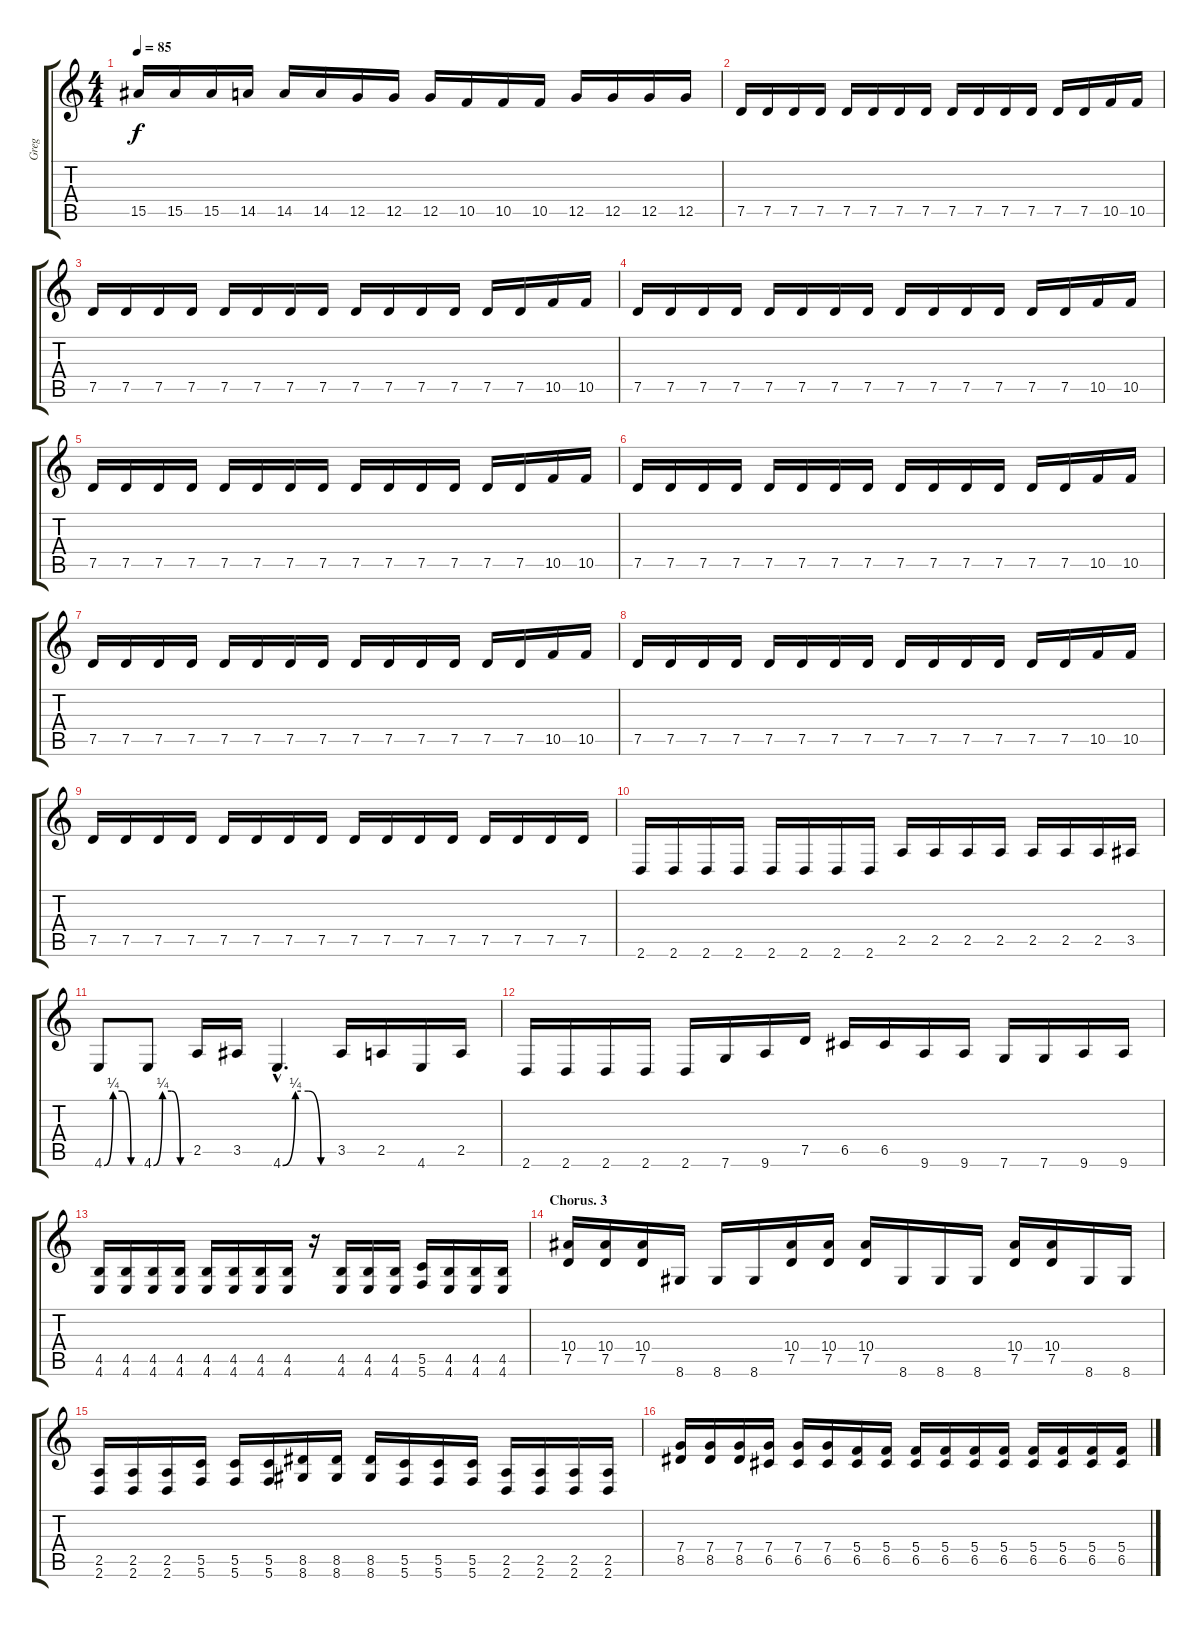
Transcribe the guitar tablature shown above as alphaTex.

\track ("Greg" "Greg") {instrument distortionguitar}
\staff {score tabs}
\tuning (D4 A3 F3 C3 G2 C2) {hide}
\ts (4 4)
\tempo 85
\clef g2
\ks c
15.5.16{dy f} 15.5.16 15.5.16 14.5.16 14.5.16 14.5.16 12.5.16 12.5.16 12.5.16 10.5.16 10.5.16 10.5.16 12.5.16 12.5.16 12.5.16 12.5.16 |
7.5.16 7.5.16 7.5.16 7.5.16 7.5.16 7.5.16 7.5.16 7.5.16 7.5.16 7.5.16 7.5.16 7.5.16 7.5.16 7.5.16 10.5.16 10.5.16 |
7.5.16 7.5.16 7.5.16 7.5.16 7.5.16 7.5.16 7.5.16 7.5.16 7.5.16 7.5.16 7.5.16 7.5.16 7.5.16 7.5.16 10.5.16 10.5.16 |
7.5.16 7.5.16 7.5.16 7.5.16 7.5.16 7.5.16 7.5.16 7.5.16 7.5.16 7.5.16 7.5.16 7.5.16 7.5.16 7.5.16 10.5.16 10.5.16 |
7.5.16 7.5.16 7.5.16 7.5.16 7.5.16 7.5.16 7.5.16 7.5.16 7.5.16 7.5.16 7.5.16 7.5.16 7.5.16 7.5.16 10.5.16 10.5.16 |
7.5.16 7.5.16 7.5.16 7.5.16 7.5.16 7.5.16 7.5.16 7.5.16 7.5.16 7.5.16 7.5.16 7.5.16 7.5.16 7.5.16 10.5.16 10.5.16 |
7.5.16 7.5.16 7.5.16 7.5.16 7.5.16 7.5.16 7.5.16 7.5.16 7.5.16 7.5.16 7.5.16 7.5.16 7.5.16 7.5.16 10.5.16 10.5.16 |
7.5.16 7.5.16 7.5.16 7.5.16 7.5.16 7.5.16 7.5.16 7.5.16 7.5.16 7.5.16 7.5.16 7.5.16 7.5.16 7.5.16 10.5.16 10.5.16 |
7.5.16 7.5.16 7.5.16 7.5.16 7.5.16 7.5.16 7.5.16 7.5.16 7.5.16 7.5.16 7.5.16 7.5.16 7.5.16 7.5.16 7.5.16 7.5.16 |
2.6.16{instrument distortionguitar} 2.6.16 2.6.16 2.6.16 2.6.16 2.6.16 2.6.16 2.6.16 2.5.16 2.5.16 2.5.16 2.5.16 2.5.16 2.5.16 2.5.16 3.5.16 |
4.6{be (custom 0 0 15 1 30 1 45 0 60 0)}.8 4.6{be (custom 0 0 15 1 30 1 45 0 60 0)}.8 2.5.16 3.5.16 4.6{be (custom 0 0 15 1 30 1 45 0 60 0) hac}.4{d} 3.5.16 2.5.16 4.6.16 2.5.16 |
2.6.16 2.6.16 2.6.16 2.6.16 2.6.16 7.6.16 9.6.16 7.5.16 6.5.16 6.5.16 9.6.16 9.6.16 7.6.16 7.6.16 9.6.16 9.6.16 |
(4.5 4.6).16 (4.5 4.6).16 (4.5 4.6).16 (4.5 4.6).16 (4.5 4.6).16 (4.5 4.6).16 (4.5 4.6).16 (4.5 4.6).16 r.16 (4.5 4.6).16 (4.5 4.6).16 (4.5 4.6).16 (5.5 5.6).16 (4.5 4.6).16 (4.5 4.6).16 (4.5 4.6).16 |
\section ("" "Chorus. 3")
(10.4 7.5).16 (10.4 7.5).16 (10.4 7.5).16 8.6.16 8.6.16 8.6.16 (10.4 7.5).16 (10.4 7.5).16 (10.4 7.5).16 8.6.16 8.6.16 8.6.16 (10.4 7.5).16 (10.4 7.5).16 8.6.16 8.6.16 |
(2.5 2.6).16 (2.5 2.6).16 (2.5 2.6).16 (5.5 5.6).16 (5.5 5.6).16 (5.5 5.6).16 (8.5 8.6).16 (8.5 8.6).16 (8.5 8.6).16 (5.5 5.6).16 (5.5 5.6).16 (5.5 5.6).16 (2.5 2.6).16 (2.5 2.6).16 (2.5 2.6).16 (2.5 2.6).16 |
(7.4 8.5).16 (7.4 8.5).16 (7.4 8.5).16 (7.4 6.5).16 (7.4 6.5).16 (7.4 6.5).16 (5.4 6.5).16 (5.4 6.5).16 (5.4 6.5).16 (5.4 6.5).16 (5.4 6.5).16 (5.4 6.5).16 (5.4 6.5).16 (5.4 6.5).16 (5.4 6.5).16 (5.4 6.5).16
